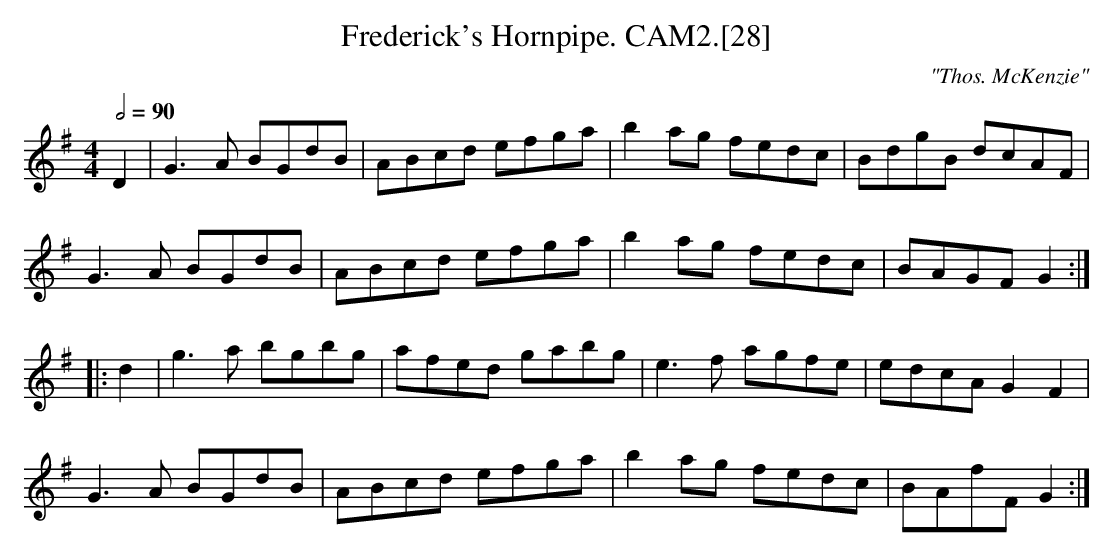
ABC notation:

X:1
T:Frederick's Hornpipe. CAM2.[28]
M:4/4
L:1/8
Q:2/4=90
C:"Thos. McKenzie"
K:G
D2 | G3A BGdB | ABcd efga | b2ag fedc | BdgB dcAF |
G3A BGdB | ABcd efga | b2ag fedc | BAGF G2 :|
|: d2 | g3a bgbg | afed gabg | e3f agfe | edcA G2F2 |
G3A BGdB | ABcd efga | b2ag fedc | BAfF G2 :|
